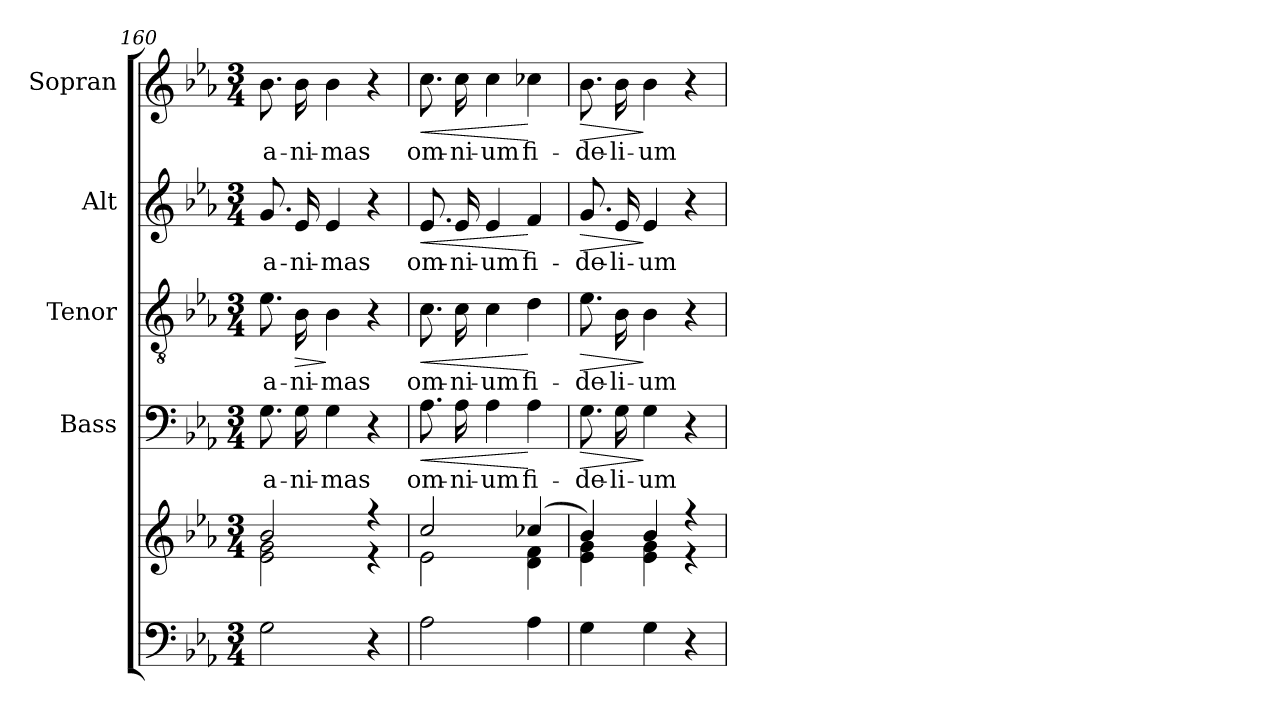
**kern	**kern	**kern	**text	**dynam	**kern	**text	**dynam	**kern	**text	**dynam	**kern	**text	**dynam
*part5	*part5	*part4	*part4	*part4	*part3	*part3	*part3	*part2	*part2	*part2	*part1	*part1	*part1
*staff6	*staff5	*staff4	*staff4	*staff4	*staff3	*staff3	*staff3	*staff2	*staff2	*staff2	*staff1	*staff1	*staff1
*	*	*I"Bass	*	*	*I"Tenor	*	*	*I"Alt	*	*	*I"Sopran	*	*
*	*	*I'B.	*	*	*I'T.	*	*	*I'A.	*	*	*I'S.	*	*
*clefF4	*clefG2	*clefF4	*	*	*clefGv2	*	*	*clefG2	*	*	*clefG2	*	*
*k[b-e-a-]	*k[b-e-a-]	*k[b-e-a-]	*	*	*k[b-e-a-]	*	*	*k[b-e-a-]	*	*	*k[b-e-a-]	*	*
*E-:	*E-:	*E-:	*	*	*E-:	*	*	*E-:	*	*	*E-:	*	*
*M3/4	*M3/4	*M3/4	*	*	*M3/4	*	*	*M3/4	*	*	*M3/4	*	*
=160	=160	=160	=160	=160	=160	=160	=160	=160	=160	=160	=160	=160	=160
*	*^	*	*	*	*	*	*	*	*	*	*	*	*
!	!	!	!	!LO:LY:b	!	!	!LO:LY:b	!	!	!LO:LY:b	!	!	!LO:LY:b	!
2G\	2b-/	2e-\ 2g\	8.G\	a-	.	8.e-\	a-	.	8.g/	a-	.	8.b-\	a-	.
!	!	!	!	!LO:LY:b	!	!	!LO:LY:b	!LO:HP:b	!	!LO:LY:b	!	!	!LO:LY:b	!
.	.	.	16G\	-ni-	.	16B-\	-ni-	>	16e-/	-ni-	.	16b-\	-ni-	.
!	!	!	!	!LO:LY:b	!	!	!LO:LY:b	!	!	!LO:LY:b	!	!	!LO:LY:b	!
.	.	.	4G\	-mas	.	4B-\	-mas	]	4e-/	-mas	.	4b-\	-mas	.
4r	4r	4r	4r	.	.	4r	.	.	4r	.	.	4r	.	.
=161	=161	=161	=161	=161	=161	=161	=161	=161	=161	=161	=161	=161	=161	=161
!	!	!	!	!LO:LY:b	!LO:HP:b	!	!LO:LY:b	!LO:HP:b	!	!LO:LY:b	!LO:HP:b	!	!LO:LY:b	!LO:HP:b
2A-\	2cc/	2e-\	8.A-\	om-	<	8.c\	om-	<	8.e-/	om-	<	8.cc\	om-	<
!	!	!	!	!LO:LY:b	!	!	!LO:LY:b	!	!	!LO:LY:b	!	!	!LO:LY:b	!
.	.	.	16A-\	-ni-	.	16c\	-ni-	.	16e-/	-ni-	.	16cc\	-ni-	.
!	!	!	!	!LO:LY:b	!	!	!LO:LY:b	!	!	!LO:LY:b	!	!	!LO:LY:b	!
.	.	.	4A-\	-um	.	4c\	-um	.	4e-/	-um	.	4cc\	-um	.
!	!	!	!	!LO:LY:b	!	!	!LO:LY:b	!	!	!LO:LY:b	!	!	!LO:LY:b	!
4A-\	(4cc-X/	4d\ 4f\	4A-\	fi-	[	4d\	fi-	[	4f/	fi-	[	4cc-X\	fi-	[
!!LO:PB:g=z
=162	=162	=162	=162	=162	=162	=162	=162	=162	=162	=162	=162	=162	=162	=162
!	!	!	!	!LO:LY:b	!LO:HP:b	!	!LO:LY:b	!LO:HP:b	!	!LO:LY:b	!LO:HP:b	!	!LO:LY:b	!LO:HP:b
4G\	4b-/)	4e-\ 4g\	8.G\	-de-	>	8.e-\	-de-	>	8.g/	-de-	>	8.b-\	-de-	>
!	!	!	!	!LO:LY:b	!	!	!LO:LY:b	!	!	!LO:LY:b	!	!	!LO:LY:b	!
.	.	.	16G\	-li-	.	16B-\	-li-	.	16e-/	-li-	.	16b-\	-li-	.
!	!	!	!	!LO:LY:b	!	!	!LO:LY:b	!	!	!LO:LY:b	!	!	!LO:LY:b	!
4G\	4b-/	4e-\ 4g\	4G\	-um	]	4B-\	-um	]	4e-/	-um	]	4b-\	-um	]
4r	4r	4r	4r	.	.	4r	.	.	4r	.	.	4r	.	.
*	*v	*v	*	*	*	*	*	*	*	*	*	*	*	*
=	=	=	=	=	=	=	=	=	=	=	=	=	=
*-	*-	*-	*-	*-	*-	*-	*-	*-	*-	*-	*-	*-	*-
